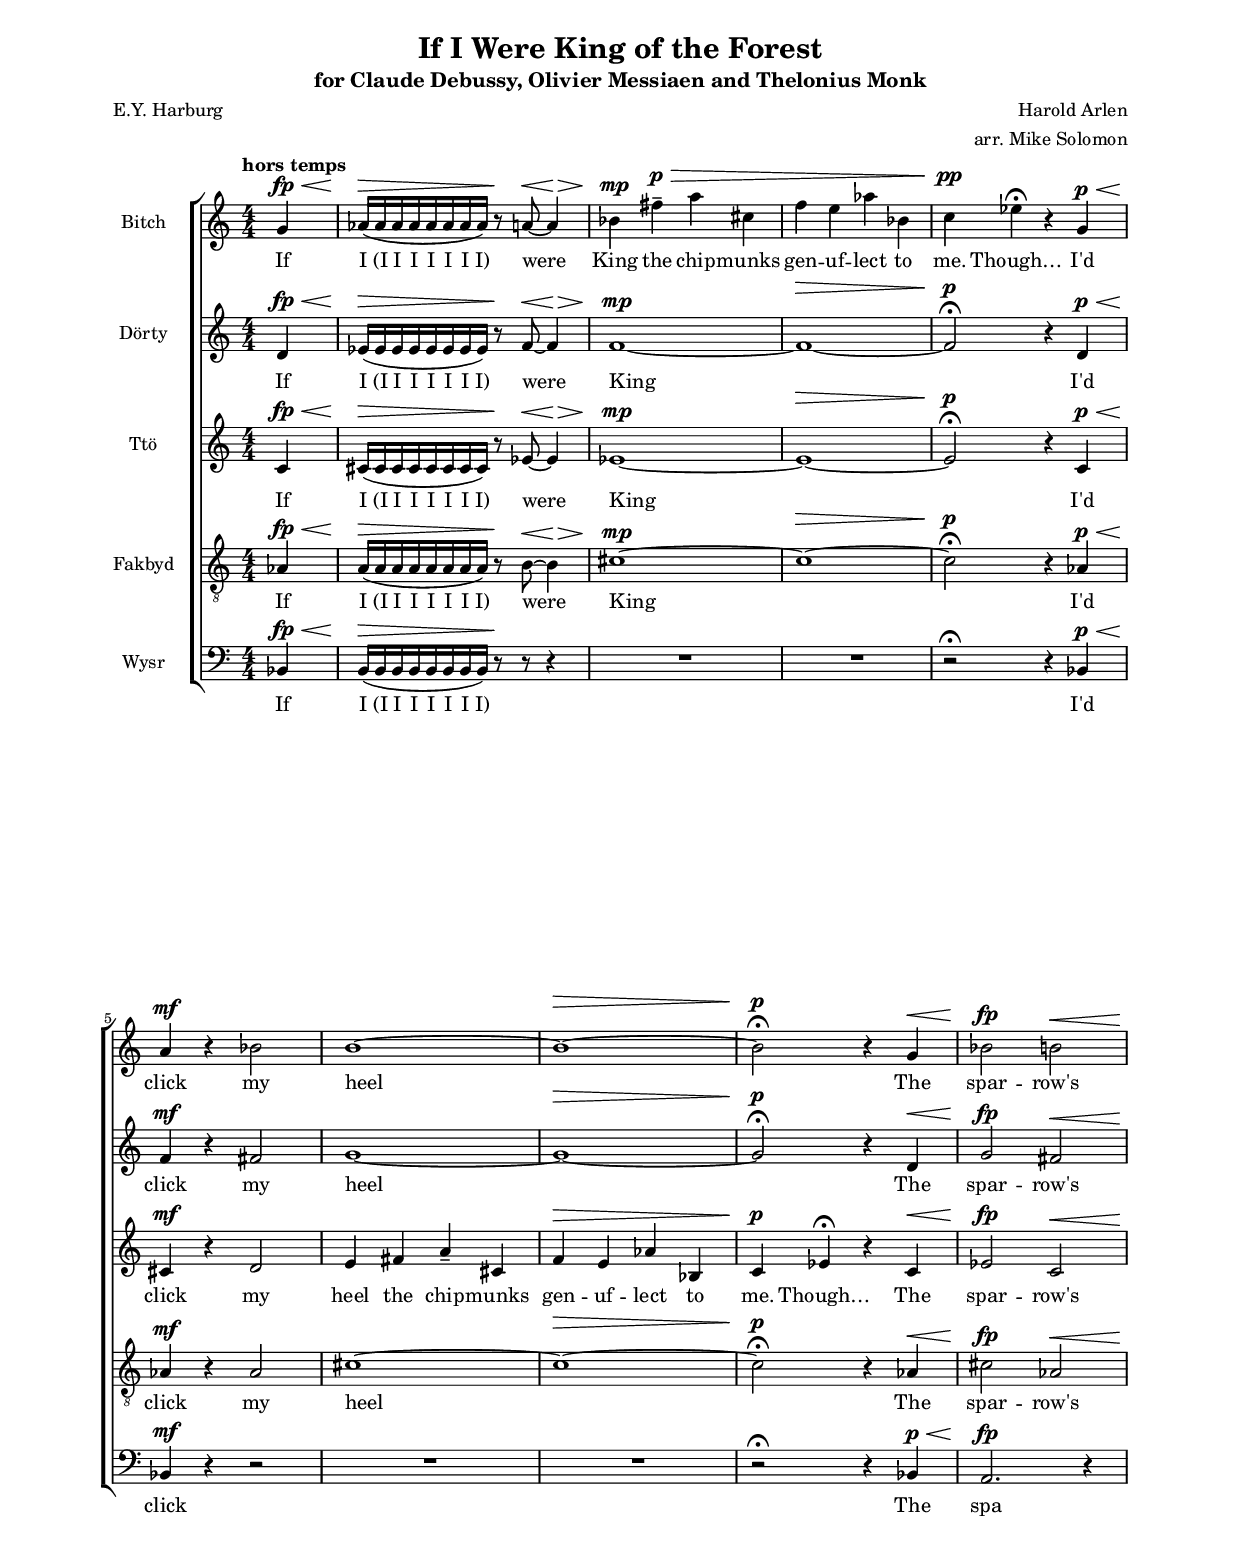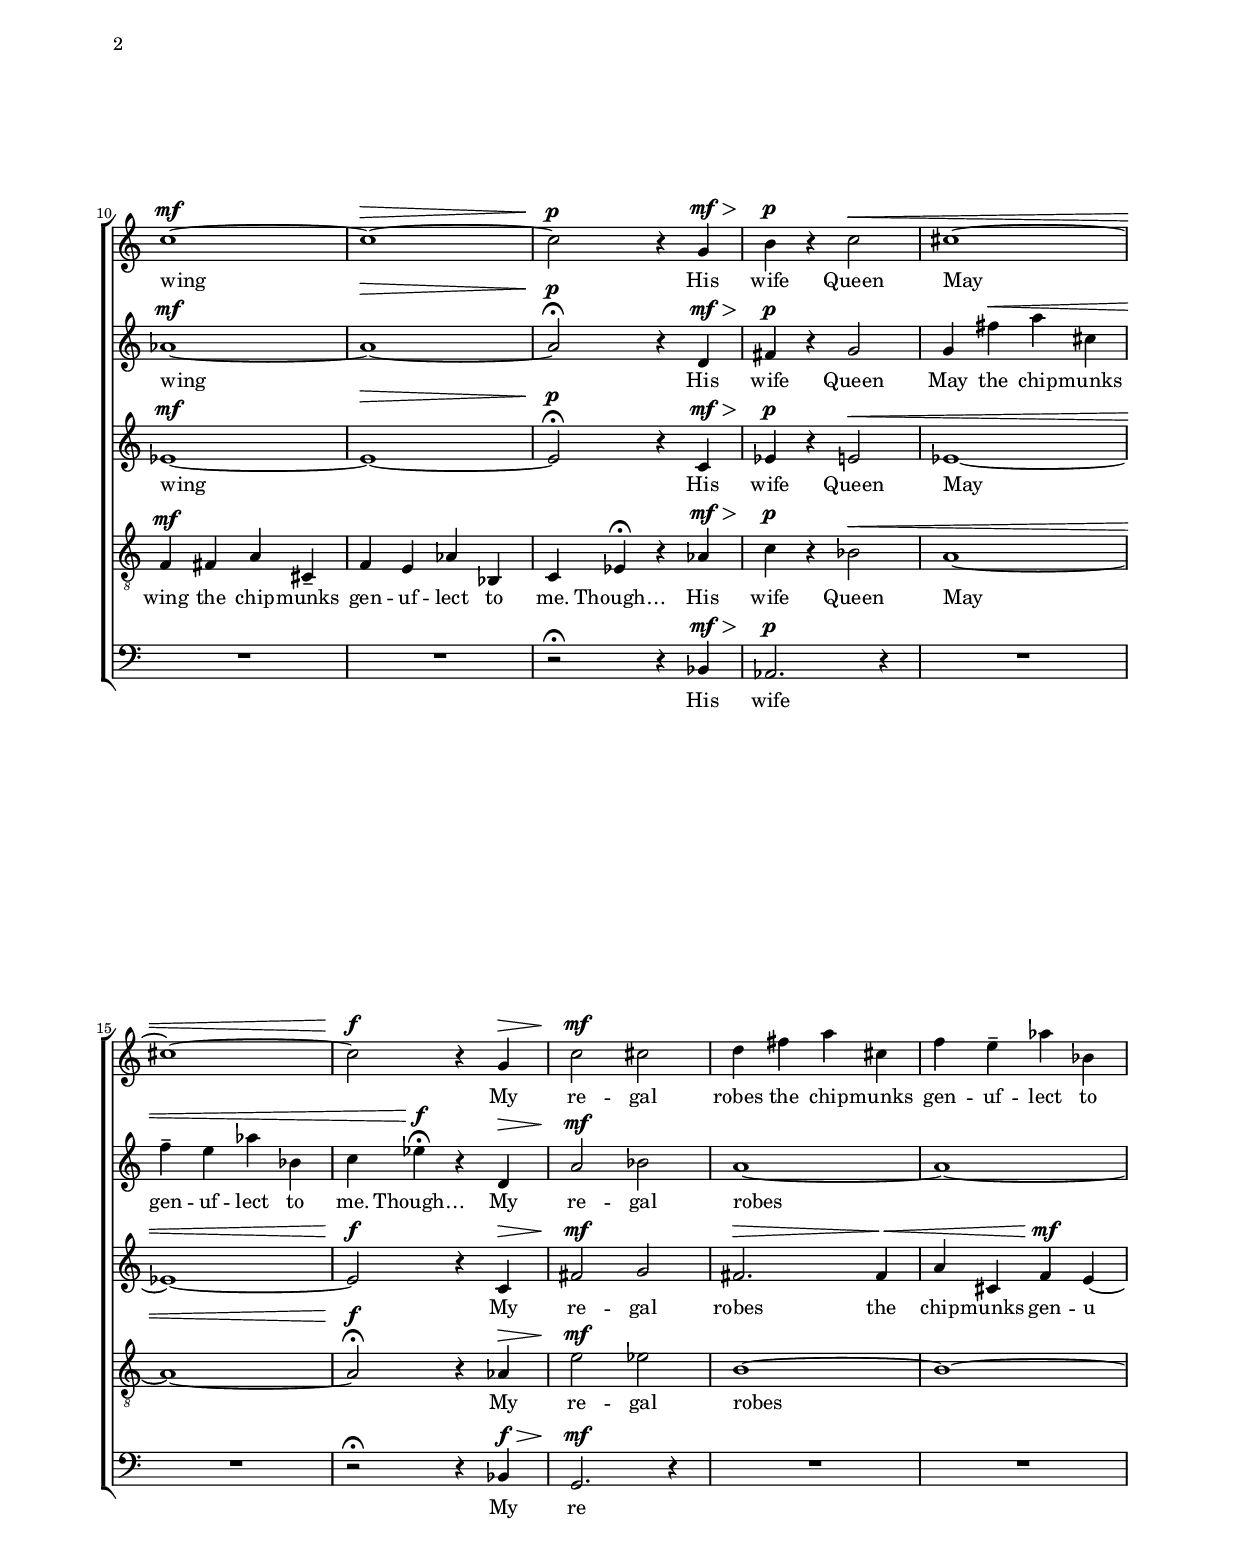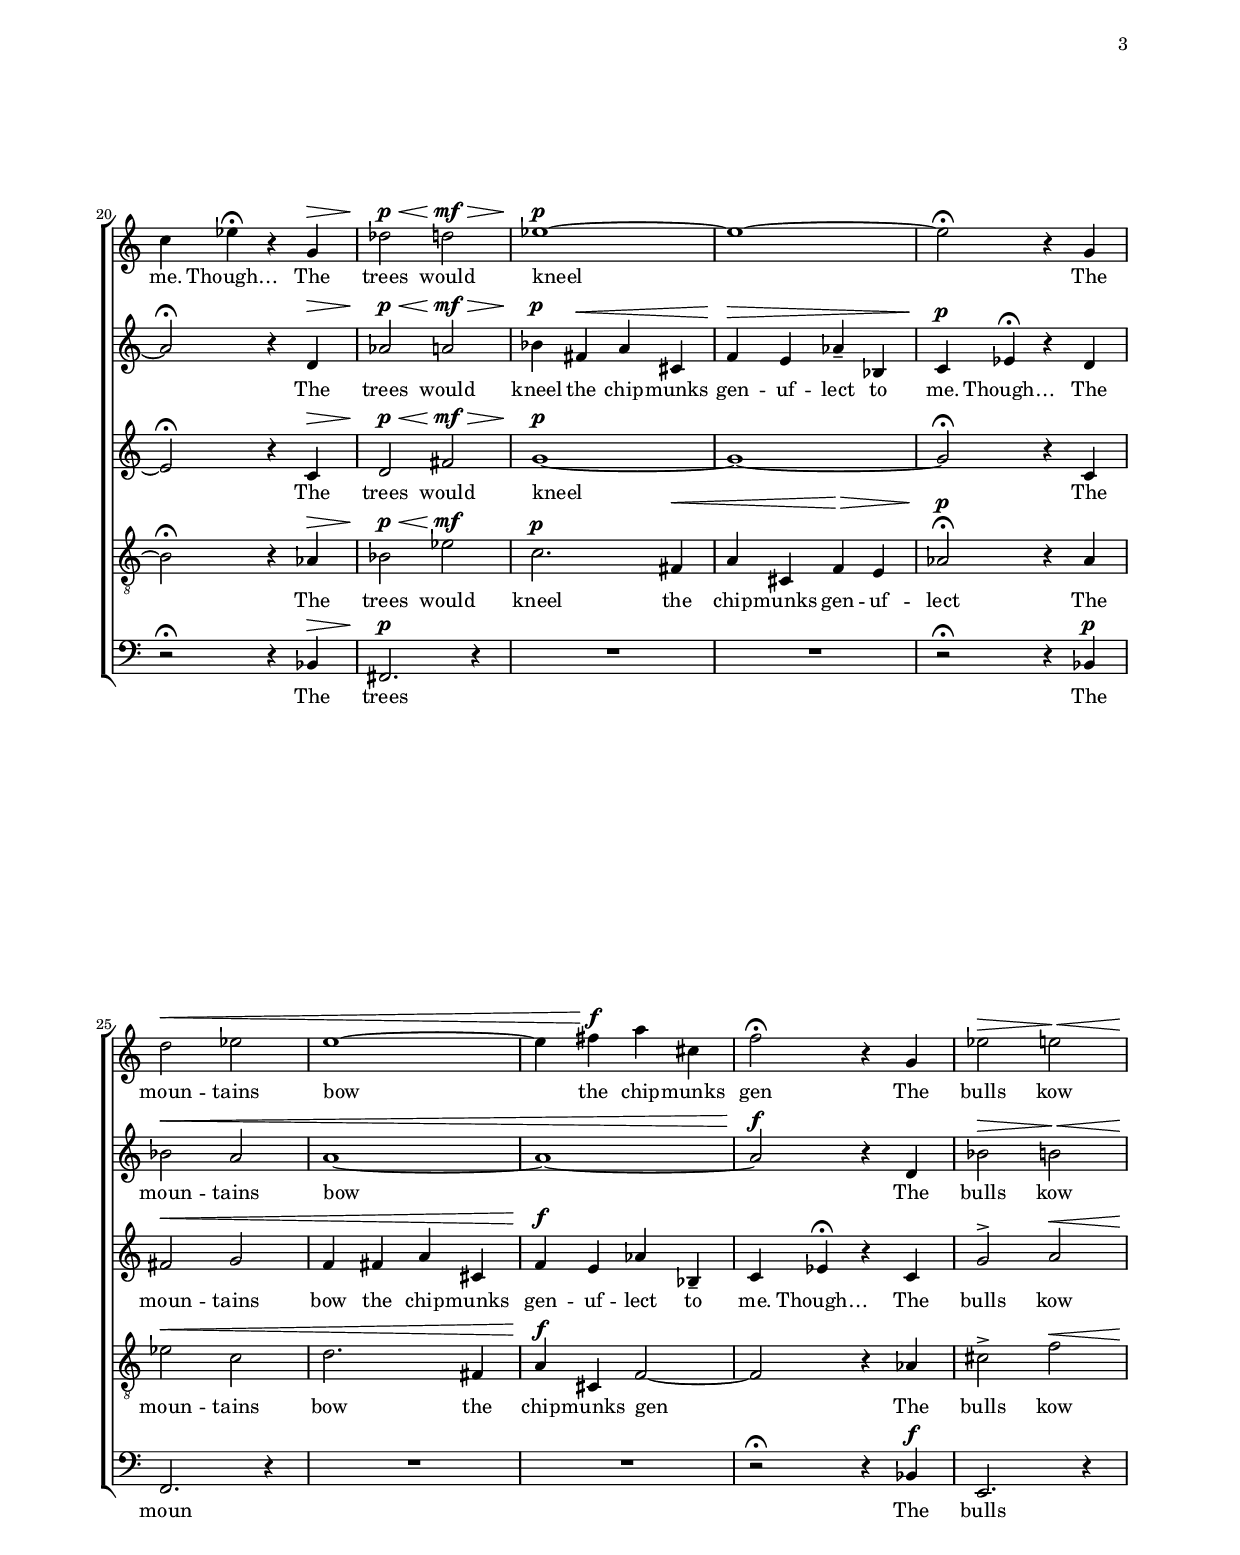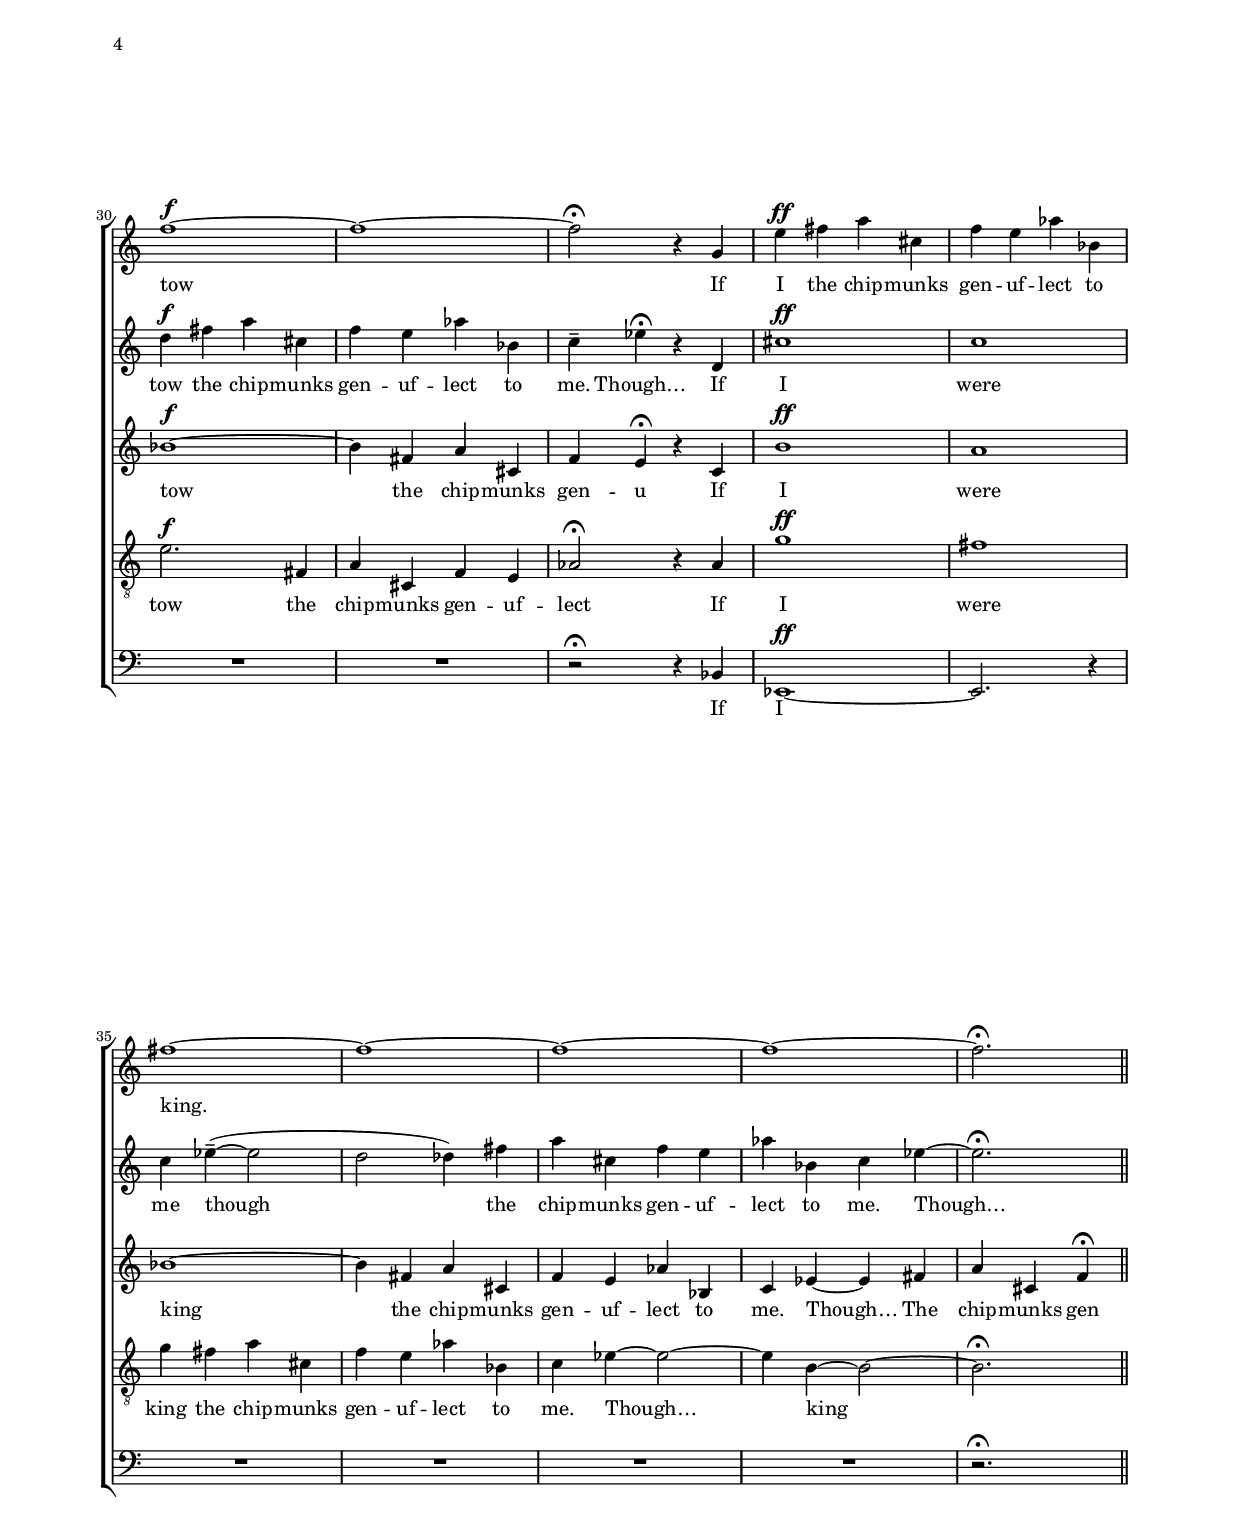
#(set-global-staff-size 15.87)

\version "2.17.0"
\include "defs-devel.ly"

#(ly:set-option 'point-and-click #f)

#(set-global-staff-size 15.87)
#(set-accidental-style 'modern-cautionary)

rall = \mark \markup \italic "rall."
accel = \mark \markup \italic "accel."
moltorall = \mark \markup \italic "molto rall."

#(define (simplify-pitch p)
   (let ((note-name (ly:pitch-octave p))
         (base (ly:pitch-notename p))
         (octave (ly:pitch-octave p))
         ;; alteration, a, in quarter tone steps,
         ;; for historical reasons
         (alt (* 1 (ly:pitch-alteration p))))
    (cond 
          ((and (= base 6) (= alt 1/2)) (ly:make-pitch (+ octave 1) 0 0))
          ((and (= base 0) (= alt 1)) (ly:make-pitch octave 1 0))
          ((and (= base 1) (= alt 1/2)) (ly:make-pitch octave 2 -1/2))
          ((and (= base 2) (= alt 1/2)) (ly:make-pitch octave 3 0))
          ((and (= base 3) (= alt 1)) (ly:make-pitch octave 4 0))
          ((and (= base 4) (= alt -1/2)) (ly:make-pitch octave 3 1/2))
          ((and (= base 4) (= alt 1/2)) (ly:make-pitch octave 5 -1/2))
          ((and (= base 4) (= alt 1)) (ly:make-pitch octave 5 0))
          ((and (= base 5) (= alt 1/2)) (ly:make-pitch octave 6 -1/2))
          ((and (= base 6) (= alt -1)) (ly:make-pitch octave 5 0))
          (else p))))

#(define (simplify music)
   (let ((es (ly:music-property music 'elements))
         (e (ly:music-property music 'element))
         (p (ly:music-property music 'pitch)))
     (if (pair? es)
         (ly:music-set-property!
          music 'elements
          (map (lambda (x) (simplify x)) es)))
     (if (ly:music? e)
         (ly:music-set-property!
          music 'element
          (simplify e)))
     (if (ly:pitch? p)
         (begin
           (set! p (simplify-pitch p))
           (ly:music-set-property! music 'pitch p)))
     music))

simplifyPitch =
#(define-music-function (parser location m)
   (ly:music?)
   (simplify m))

\paper {
  footnote-separator-markup = \markup { \column { " "\override #`(span-factor . 1/5) { \draw-hline } }}
  footnote-padding = 5\mm
  top-system-spacing = #'((basic-distance . 1) (minimum-distance . 0) (padding . 1) (stretchability . 40))
  bottom-system-spacing = #'((basic-distance . 1) (minimum-distance . 0) (padding . 1) (stretchability . 50))
  ragged-right = ##f
  left-margin = 0.75\in
  right-margin = 0.75\in
  top-margin = 0.5\in
  bottom-margin = 0.6\in
  ragged-last-bottom = ##f
  %max-systems-per-page = #2
  %%%%%%%% !
  %%%%%%%% !
  %%%%%%%% !
  %%%%%%%% !
  page-count = #4
}

%indy = #(make-music 'LaissezVibrerEvent)
indy = #(make-articulation "downbow")

\header {
  title = "If I Were King of the Forest"
  subtitle = "for Claude Debussy, Olivier Messiaen and Thelonius Monk"
  composer = "Harold Arlen"
  poet = "E.Y. Harburg"
  arranger = "arr. Mike Solomon"
}

hairlenSmall = {
  \hairlen #4
}

hairlenMed = {
  \hairlen #8
}

prefatoryMatter = {
  \autoBeamOff
}

\defineBarLine "!!" #'("!!" "" "")

mblue = { }
Mred = { }
mred = { }


\defineBarLine "!!" #'("!!" "" "")
marksKOTF = {
  \partial 4
  \tempo "hors temps"
  s4
  \repeat unfold 8 { s1*3 s2.
    %\bar "!!"
  s4 }
  s1*6 |
  s2. \bar "||"
}

sopranoKOTF = {
  %\key fis \major
  {  } { { \once \override Hairpin.minimum-length = #8
      \once \override Hairpin.springs-and-rods = #ly:spanner::set-spacing-rods
      } } fisis'4^\fp^\< |
  \set melismaBusyProperties = #'()
  gis'16^\>[( gis' gis' gis' gis' gis' gis' gis')] r8\! << {
       \unset melismaBusyProperties
       gisis' ~ gisis'4 |
       ais' \revert NoteHead.color
       {  } fis''-- a'' {  } cis'' |
       {  } eis'' e'' {  } gis'' {  } ais' |
       bis' {  } dis''^\fermata r 
  %\key a \major
      
     } {
       { { \once \override Hairpin.minimum-length = #4
           \once \override Hairpin.springs-and-rods = #ly:spanner::set-spacing-rods
           } } s8.^\< { { \once \override Hairpin.minimum-length = #4
           \once \override Hairpin.springs-and-rods = #ly:spanner::set-spacing-rods
           } } s^\> s4^\mp s2.^\p^\> s1 s2^\pp
     } >> g'4^\p^\< |
  a'^\mf r ais'2 |
  b'1 ~ |
  b'^\> ~ |
  b'2^\p^\fermata r4 
  %\key cis \major
  fisis'^\< |
  ais'2^\fp b'^\< |
  bis'1\!^\mf ~ |
  bis'^\> ~ |
  bis'2^\p r4 
  %\key f \major
  g'^\mf^\> |
  b'^\p r c''2^\< |
  cis''1 ~ |
  cis'' ~ |
  cis''2^\f r4 
  %\key e \major
  g'^\> |
  c''2^\mf cis'' |
  d''4 fis'' a'' cis'' |
  f'' e''-- gis'' ais' |
  c'' dis''^\fermata r 
  %\key aes \major
  g'^\> |
  des''2^\p^\< d''^\mf^\> |
  ees''1^\p ~ |
  ees'' ~ |
  ees''2^\fermata r4 
  %\key bes \major
  g' |
  d''2^\< ees'' |
  e''1 ~ |
  e''4 fis''^\f a'' cis'' |
  f''2^\fermata r4 
  %\key c \major
  g' |
  ees''2^\> e''^\< |
  f''1^\f ~ |
  f'' ~ |
  f''2^\fermata r4 
  %\key ees \major
  g' |
  e''^\ff fis'' a'' cis'' |
  f'' e'' aes'' bes' |
  ges''1 ~ |
  ges'' ~ |
  ges'' ~ |
  ges'' ~ |
  ges''2.^\fermata
}


sopranoKOTFWords = \lyricmode {
  If I (I I I I I I I) were King
  the chip -- munks gen -- uf -- lect to me. Though…
  I'd click my heel
  The spar -- row's wing
  His wife Queen May
  My re -- gal robes
  the chip -- munks gen -- uf -- lect to me. Though…
  The trees would kneel
  The moun -- tains bow
  the chip -- munks gen
  The bulls kow tow
  If I
  the chip -- munks gen -- uf -- lect to king.
}

mezzoKOTF = {
  %\key fis \major
  {  } { { \once \override Hairpin.minimum-length = #8
      \once \override Hairpin.springs-and-rods = #ly:spanner::set-spacing-rods
      } } cisis'4^\fp^\< |
  \set melismaBusyProperties = #'()
  dis'16^\>[( dis' dis' dis' dis' dis' dis' dis')] r8\! \unset melismaBusyProperties
  << {
       eis' ~ eis'4 |
       eis'1 ~ |
       eis' ~ |
       eis'2^\fermata
     } {
       { { \once \override Hairpin.minimum-length = #4
           \once \override Hairpin.springs-and-rods = #ly:spanner::set-spacing-rods
           } } s8.^\< { { \once \override Hairpin.minimum-length = #4
           \once \override Hairpin.springs-and-rods = #ly:spanner::set-spacing-rods
           } } s^\> s1^\mp s^\> s4^\p
     } >> r 
  %\key a \major
  d'^\p^\< |
  f'^\mf r fis'2 |
  g'1 ~ |
  g'^\> ~ |
  g'2^\fermata^\p r4 
  %\key cis \major
  cisis'^\< |
  fisis'2^\fp fis'^\< |
  gis'1^\mf ~ |
  gis'^\> ~ |
  gis'2^\p^\fermata r4 
  %\key f \major
  d'^\mf^\> |
  ges'^\p r g'2 |
  g'4 fis''^\< a'' cis'' |
  f''-- e'' aes'' bes' |
  c'' ees''^\fermata^\f r 
  %\key e \major
  d'^\> |
  a'2^\mf ais' |
  a'1 ~ |
  a' ~ |
  a'2^\fermata r4 
  %\key aes \major
  d'^\> |
  aes'2^\p^\< beses'^\mf^\> |
  bes'4^\p fis'^\< a' cis' |
  f'^\> e' aes'-- bes |
  c'^\p ees'^\fermata r 
  %\key bes \major
  d' |
  bes'2^\< a' |
  a'1 ~ |
  a' ~ |
  a'2^\f r4 
  %\key c \major
  d' |
  bes'2^\> b'^\< |
  d''4^\f fis'' a'' cis'' |
  f'' e'' gis'' bes' |
  c''-- ees''^\fermata r 
  %\key ees \major
  d' |
  cis''1^\ff |
  c'' |
  c''4 ees''-- ~( ees''2 |
  d'' des''4) fis'' |
  a'' cis'' f'' e'' |
  aes'' bes' c'' ees'' ~ |
  ees''2.^\fermata
}
mezzoKOTFWords = \lyricmode {
  If I (I I I I I I I) were King
  I'd click my heel
  The spar -- row's wing
  His wife Queen May
  the chip -- munks gen -- uf -- lect to me. Though…
  My re -- gal robes
  The trees would kneel
  the chip -- munks gen -- uf -- lect to me. Though…
  The moun -- tains bow
  The bulls kow tow
  the chip -- munks gen -- uf -- lect to me. Though…
  If I were me though
  the chip -- munks gen -- uf -- lect to me. Though…
}

altoKOTF = {
  %\key fis \major
  { { \once \override Hairpin.minimum-length = #8
      \once \override Hairpin.springs-and-rods = #ly:spanner::set-spacing-rods
      } } bis4^\fp^\< |
  \set melismaBusyProperties = #'()
  {  } cis'16^\>[( cis' cis' cis' cis' cis' cis' cis')] r8\! << {
       \unset melismaBusyProperties
       dis' ~ dis'4 |
       dis'1 ~ |
       dis' ~ |
       dis'2^\fermata
     } {
       { { \once \override Hairpin.minimum-length = #4
           \once \override Hairpin.springs-and-rods = #ly:spanner::set-spacing-rods
           } } s8.^\< { { \once \override Hairpin.minimum-length = #4
           \once \override Hairpin.springs-and-rods = #ly:spanner::set-spacing-rods
           } } s^\> s1^\mp s^\> s4^\p
     } >> r 
  %\key a \major
  c'^\p^\< |
  cis'^\mf r d'2 |
  e'4 fis' a'-- cis' |
  f'^\> e' gis' bes |
  c'^\p ees'^\fermata r 
  %\key cis \major
  bis^\< |
  dis'2^\fp bis^\< |
  dis'1^\mf ~ |
  dis'^\> ~ |
  dis'2^\p^\fermata r4 
  %\key f \major
  c'^\mf^\> |
  ees'^\p r e'2^\< |
  ees'1 ~ |
  ees' ~ |
  ees'2^\f r4 
  %\key e \major
  c'^\> |
  fis'2^\mf fisis' |
  fis'2.^\> fis'4^\< |
  a' cis' f'^\mf e' ~ |
  e'2^\fermata r4 
  %\key aes \major
  c'^\> |
  d'2^\p^\< ges'^\mf^\> |
  g'1^\p ~ |
  g' ~ |
  g'2^\fermata r4 
  %\key bes \major
  c' |
  ges'2^\< g' |
  f'4 fis' a' cis' |
  f'^\f e' gis' bes-- |
  c' ees'^\fermata r 
  %\key c \major
  c' |
  g'2^> a'^\< |
  bes'1^\f ~ |
  bes'4 fis' a' cis' |
  f' e'^\fermata r 
  %\key ees \major
  c' |
  b'1^\ff |
  a' |
  bes' ~ |
  bes'4 fis' a' cis' |
  f' e' aes' bes |
  c' ees' ~  ees' fis' |
  a'4 cis' f'^\fermata
}

altoKOTFWords = \lyricmode {
  If I (I I I I I I I) were King
  I'd click my heel
  the chip -- munks gen -- uf -- lect to me. Though…
  The spar -- row's wing
  His wife Queen May
  My re -- gal robes
  the chip -- munks gen -- u
  The trees would kneel
  The moun -- tains bow
  the chip -- munks gen -- uf -- lect to me. Though…
  The bulls kow tow
  the chip -- munks gen -- u
  If I were king
  the chip -- munks gen -- uf -- lect to me. Though…
  The chip -- munks gen
}

tenorKOTF = {
  \clef "treble_8"
  %\key fis \major
  { { \once \override Hairpin.minimum-length = #8
      \once \override Hairpin.springs-and-rods = #ly:spanner::set-spacing-rods
      } } gis4^\fp^\< |
  \set melismaBusyProperties = #'()
  {  } a16^\>[( a a a a a a a)] r8\! << {
       \unset melismaBusyProperties
       b ~ b4 |
       cis'1 ~ |
       cis' ~ |
       cis'2^\fermata
     } {
       { { \once \override Hairpin.minimum-length = #4
           \once \override Hairpin.springs-and-rods = #ly:spanner::set-spacing-rods
           } } s8.^\< { { \once \override Hairpin.minimum-length = #4
           \once \override Hairpin.springs-and-rods = #ly:spanner::set-spacing-rods
           } } s^\> s1^\mp s^\> s4^\p
     } >> r 
  %\key a \major
  aes^\p^\< |
  gis^\mf r gis2 |
  cis'1 ~ |
  cis'^\> ~ |
  cis'2^\p^\fermata r4 
  %\key cis \major
  gis^\< |
  cis'2^\fp gis^\< |
  eis4^\mf fis a cis-- |
  f e gis bes, |
  c ees^\fermata r 
  %\key f \major
  aes^\mf^\> |
  c'^\p r bes2^\< |
  a1 ~ |
  a ~ |
  a2^\f^\fermata r4 
  %\key e \major
  gis^\> |
  e'2^\mf dis' |
  b1 ~ |
  b ~ |
  b2^\fermata r4 
  %\key aes \major
  aes^\> |
  bes2^\p^\< ees'^\mf |
  c'2.^\p fis4^\< |
  a cis f^\> e |
  aes2^\p^\fermata r4 
  %\key bes \major
  aes |
  ees'2^\< c' |
  d'2. fis4 |
  a^\f cis f2 ~ |
  f r4 
  %\key c \major
  aes |
  cis'2^> f'^\< |
  e'2.^\f fis4 |
  a cis f e |
  gis2^\fermata r4 
  %\key ees \major
  aes |
  g'1^\ff |
  fis' |
  g'4 fis' a' cis' |
  f' e' gis' bes |
  c' ees' ~ ees'2 ~ |
  ees'4 b4 ~ b2 ~ |
  b2.^\fermata
}

tenorKOTFWords = \lyricmode {
  If I (I I I I I I I) were King
  I'd click my heel
  The spar -- row's wing
  the chip -- munks gen -- uf -- lect to me. Though…
  His wife Queen May
  My re -- gal robes
  The trees would kneel
  the chip -- munks gen -- uf -- lect
  The moun -- tains bow
  the chip -- munks gen
  The bulls kow tow
  the chip -- munks gen -- uf -- lect
  If I were king
  the chip -- munks gen -- uf -- lect to me. Though…
  king
}

bassKOTF = 
{
  \clef "bass"
  %\key fis \major
  { { \once \override Hairpin.minimum-length = #8
      \once \override Hairpin.springs-and-rods = #ly:spanner::set-spacing-rods
      } } {  } ais,4^\fp^\< |
  \set melismaBusyProperties = #'()
  b,16^\>[( b, b, b, b, b, b, b,)] r8\! \unset melismaBusyProperties
  r r4 |
  R1 |
  R |
  r2^\fermata r4 
  %\key a \major
  bes,^\p^\< |
  bes,^\mf r r2 |
  R1 |
  R |
  r2^\fermata r4 
  %\key cis \major
  ais,^\p^\< |
  gisis,2.^\fp r4 |
  R1 |
  R |
  r2^\fermata r4 
  %\key f \major
  bes,^\mf^\> |
  aes,2.^\p r4 |
  R1 |
  R |
  r2^\fermata r4 
  %\key e \major
  ais,^\f^\> |
  g,2.^\mf r4 |
  R1 |
  R |
  r2^\fermata r4 
  %\key aes \major
  bes,^\> |
  ges,2.^\p r4 |
  R1 |
  R |
  r2^\fermata r4 
  %\key bes \major
  bes,^\p |
  f,2. r4 |
  R1 |
  R |
  r2^\fermata r4 
  %\key c \major
  bes,^\f |
  e,2. r4 |
  R1 |
  R |
  r2^\fermata r4 
  %\key ees \major
  bes, |
  ees,1^\ff ~ |
  ees,2. r4 |
  R1*4 |
  r2.^\fermata
}
bassKOTFWords = \lyricmode {
  If I (I I I I I I I)
  I'd click
  The spa
  His wife
  My re
  The trees
  The moun
  The bulls
  If I
}


\score {
  \new ChoirStaff <<
    \new Staff \with { midiInstrument = #"vibraphone" instrumentName = \bitchName } <<
      \new Voice = "soprano" { << { \numericTimeSignature
	\prefatoryMatter
        \simplifyPitch \sopranoKOTF
      } {
        \marksKOTF
      } >> }
      \new Lyrics \lyricsto "soprano" {
        \sopranoKOTFWords
      }
    >>
    \new Staff \with { midiInstrument = #"vibraphone" instrumentName = \dortyName } <<
      \new Voice = "mezzo" { \numericTimeSignature
	\prefatoryMatter
        \simplifyPitch \mezzoKOTF
      }
      \new Lyrics \lyricsto "mezzo" {
        \mezzoKOTFWords
      }
    >>
    \new Staff \with { midiInstrument = #"vibraphone" instrumentName = \ttoName } <<
      \new Voice = "alto" { \numericTimeSignature
	\prefatoryMatter
        \simplifyPitch \altoKOTF
      }
      \new Lyrics \lyricsto "alto" {
        \altoKOTFWords
      }
    >>
    \new Staff \with { midiInstrument = #"vibraphone" instrumentName = \fakbydName } <<
      \new Voice = "tenor" { \numericTimeSignature
	\prefatoryMatter
        \simplifyPitch \tenorKOTF
      }
      \new Lyrics \lyricsto "tenor" {
        \tenorKOTFWords
      }
    >>
    \new Staff \with { midiInstrument = #"vibraphone" instrumentName = \wysrName } <<
      \new Voice = "bass" { \numericTimeSignature
	\prefatoryMatter
        \simplifyPitch \bassKOTF
      }
      \new Lyrics \lyricsto "bass" {
        \bassKOTFWords
      }
    >>
  >>
  \layout {
    \context {
      \Voice
      \override HorizontalBracket.direction = #UP
      \consists "Horizontal_bracket_engraver"
      \override TextScript #'layer = #6
      \override NoteHead #'layer = #7
      \override Glissando #'breakable = ##t
      \override TupletNumber #'breakable = ##t
      \override TupletBracket #'breakable = ##t
      \override Hairpin #'minimum-length = #6
      \override Hairpin #'springs-and-rods = #ly:spanner::set-spacing-rods
      \remove "Forbid_line_break_engraver"
    }
    \context {
      \Staff
      %\consists "Metronome_mark_engraver"
      \override TimeSignature #'style = #'numbered
      \override StaffSymbol #'layer = #4
      \override TimeSignature #'layer = #3
      \override TimeSignature #'whiteout = ##t
    }
    \context {
      \Lyrics
      %\override LyricText #'whiteout = ##t
      \override LyricText #'layer = #6
    }
    \context {
      \Score
      %\remove "Metronome_mark_engraver"
      \override NonMusicalPaperColumn #'allow-loose-spacing = ##f
    }
  }
  \midi {}
}
%{
\pageBreak

\score {
  \new PianoStaff <<
    \new Staff  {
      \new Voice = "soprano" { << { \numericTimeSignature
        \prefatoryMatter
        \sopranoKOTF
      } \\ {         \prefatoryMatter
        \mezzoKOTF
         } \\ {         \prefatoryMatter
        \altoKOTF
         } {
        \marksKOTF
      } >> }
    }
    \new Staff  {
      \new Voice = "tenor" { << { \numericTimeSignature
        \prefatoryMatter
        \tenorKOTF
      } \\ \\ {         \prefatoryMatter
        \bassKOTF
         } {
      } >> }
    }
  >>
  \layout {
    \context {
      \Voice
      \override TextScript #'layer = #6
      \override NoteHead #'layer = #7
      \override Glissando #'breakable = ##t
      \override TupletNumber #'breakable = ##t
      \override TupletBracket #'breakable = ##t

      \remove "Forbid_line_break_engraver"
    }
    \context {
      \Staff
      %\consists "Metronome_mark_engraver"
      \override TimeSignature #'style = #'numbered
      \override StaffSymbol #'layer = #4
      \override TimeSignature #'layer = #3
      \override TimeSignature #'whiteout = ##t
    }
    \context {
      \Lyrics
      %\override LyricText #'whiteout = ##t
      \override LyricText #'layer = #6
    }
    \context {
      \Score
      %\remove "Metronome_mark_engraver"
      \override NonMusicalPaperColumn #'allow-loose-spacing = ##f
    }
  }
}
%}